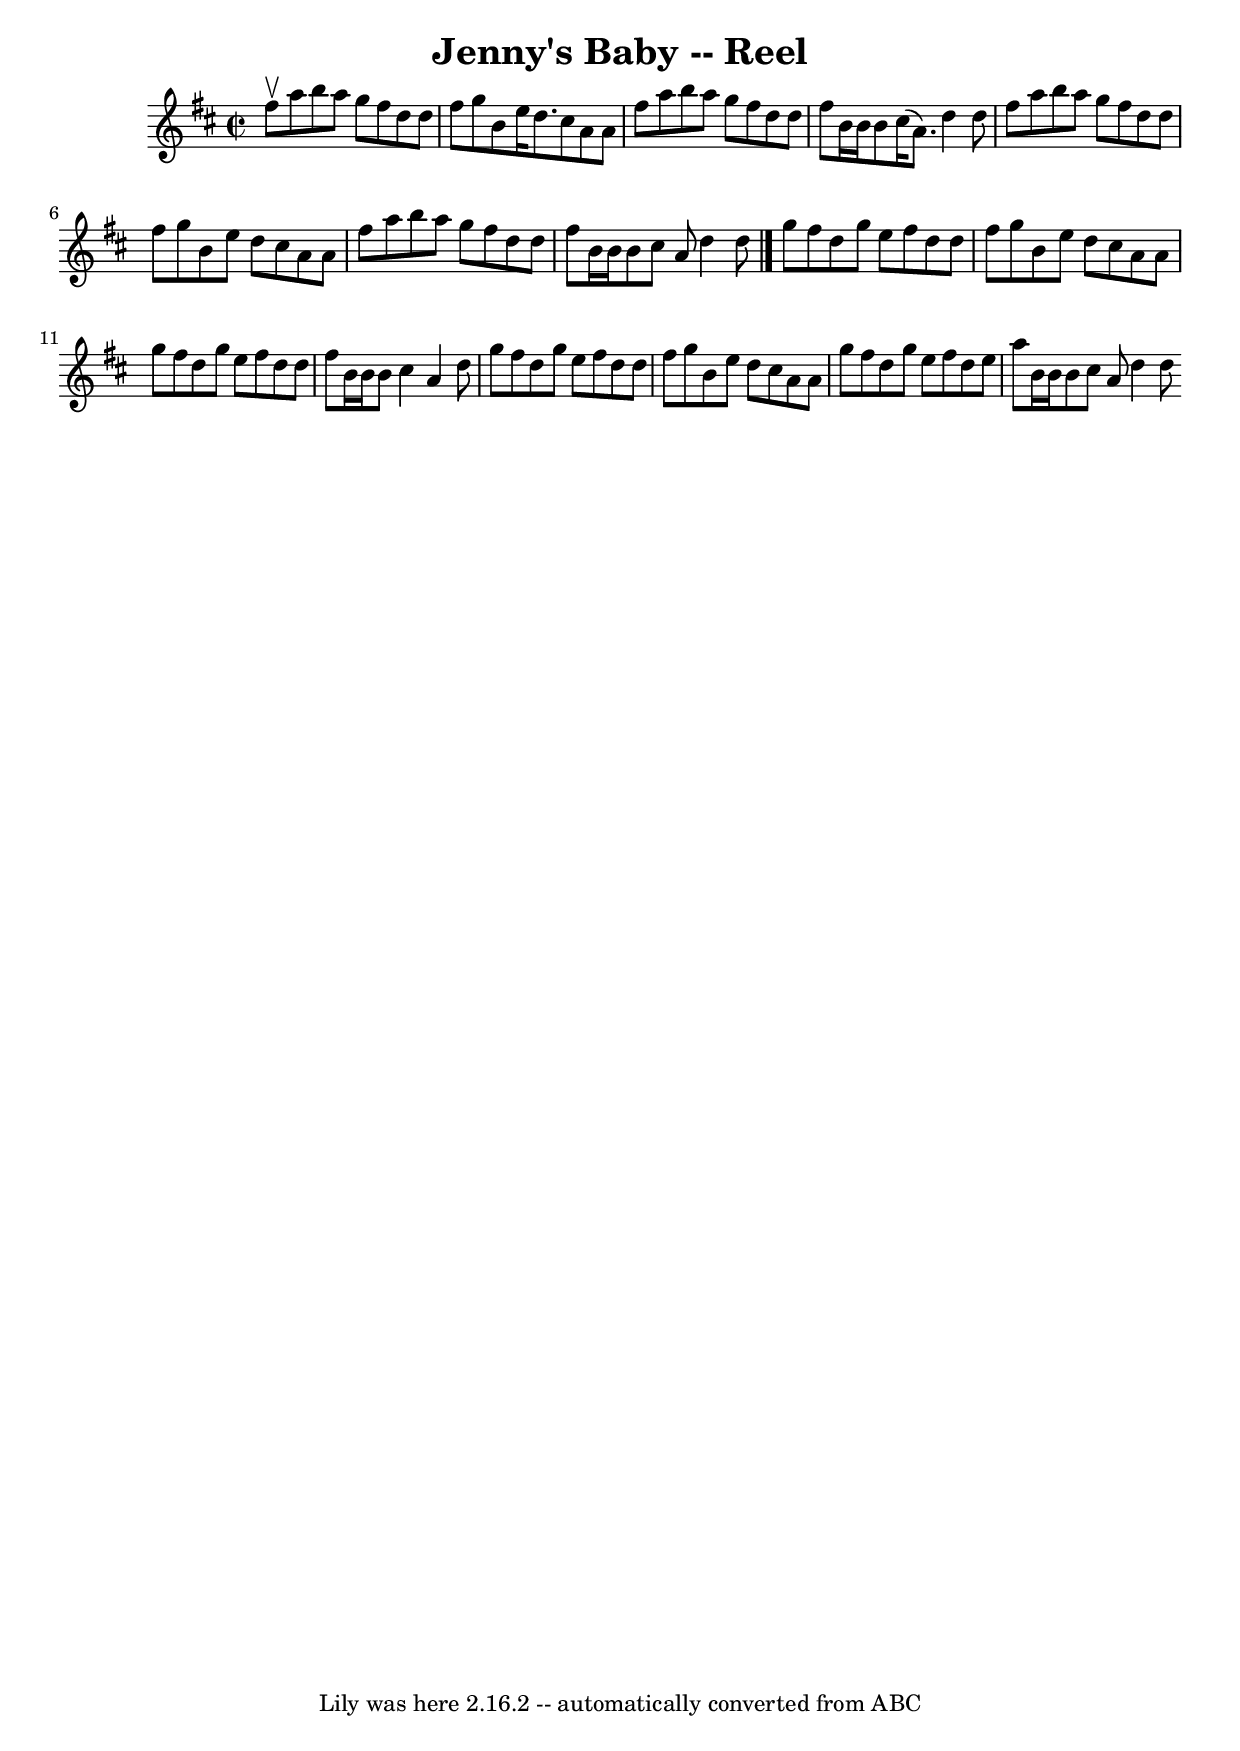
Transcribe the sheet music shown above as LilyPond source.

\version "2.16.2"
\include "Mammoth.ily"
\header {
  %% book = "Ryan's Mammoth Collection"
 crossRefNumber = "1"
 footnotes = "\\\\AKA Polly put the Kettle on\\\\136"
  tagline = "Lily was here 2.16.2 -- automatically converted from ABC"
  title = "Jenny's Baby -- Reel"

}
voicedefault =  {


  \override Staff.TimeSignature #'style = #'C
  \time 2/2 
  \key d \major fs''8^\upbow  |
 a''8 b''8 a''8 g''8 fs''8 d''8 d''8 fs''8     |
 g''8 b'8 e''16 d''8. cs''8 a'8 a'8 fs''8     |
 a''8 b''8 a''8 g''8 fs''8 d''8 d''8 fs''8     |
 b'16 b'16 b'8 cs''16 (a'8.) d''4 d''8 fs''8     |
 a''8 b''8 a''8 g''8 fs''8 d''8 d''8 fs''8     |
 g''8 b'8 e''8 d''8 cs''8 a'8 a'8 fs''8     |
 a''8 b''8 a''8 g''8 fs''8 d''8 d''8 fs''8     |
 b'16 b'16 b'8 cs''8 a'8 d''4 d''8    \bar "|." g''8   |
 fs''8 d''8 g''8 e''8 fs''8 d''8 d''8 fs''8     |
 g''8 b'8 e''8 d''8 cs''8 a'8 a'8 g''8     |
 fs''8 d''8 g''8 e''8 fs''8 d''8 d''8 fs''8     |
 b'16 b'16 b'8 cs''4 a'4 d''8 g''8     |
 fs''8 d''8 g''8 e''8 fs''8 d''8 d''8 fs''8     |
 g''8 b'8 e''8 d''8 cs''8 a'8 a'8 g''8     |
 fs''8 d''8 g''8 e''8 fs''8 d''8 e''8 a''8     |
 b'16 b'16 b'8 cs''8 a'8 d''4 d''8    \bar " |."   

}

\score{
  <<

    \context Staff="default"
    {
      \voicedefault 
      
    }

  >>
  \layout {
    
  }
  \midi {
  }

}
